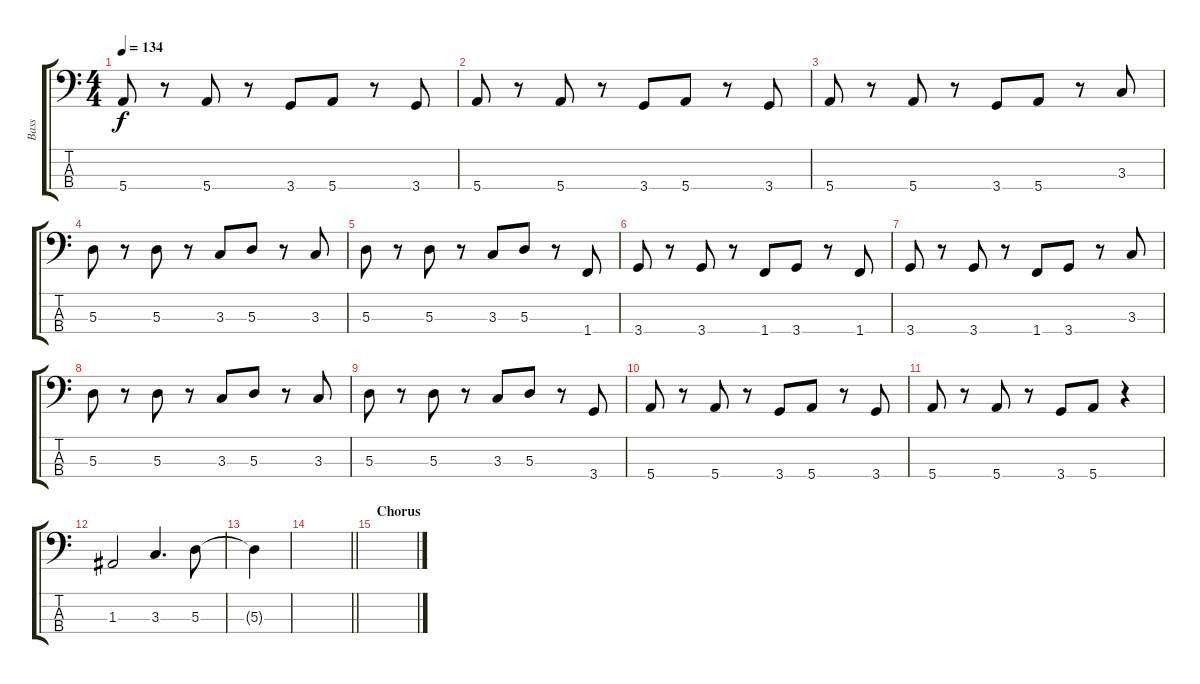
\track ("Bass" "Bass") {instrument fretlessbass}
\staff {score tabs}
\tuning (G2 D2 A1 E1) {hide}
\ts (4 4)
\tempo 134
\clef f4
\ks c
5.4.8{dy f} r.8 5.4.8 r.8 3.4.8 5.4.8 r.8 3.4.8 |
5.4.8 r.8 5.4.8 r.8 3.4.8 5.4.8 r.8 3.4.8 |
5.4.8 r.8 5.4.8 r.8 3.4.8 5.4.8 r.8 3.3.8 |
5.3.8 r.8 5.3.8 r.8 3.3.8 5.3.8 r.8 3.3.8 |
5.3.8 r.8 5.3.8 r.8 3.3.8 5.3.8 r.8 1.4.8 |
3.4.8 r.8 3.4.8 r.8 1.4.8 3.4.8 r.8 1.4.8 |
3.4.8 r.8 3.4.8 r.8 1.4.8 3.4.8 r.8 3.3.8 |
5.3.8 r.8 5.3.8 r.8 3.3.8 5.3.8 r.8 3.3.8 |
5.3.8 r.8 5.3.8 r.8 3.3.8 5.3.8 r.8 3.4.8 |
5.4.8 r.8 5.4.8 r.8 3.4.8 5.4.8 r.8 3.4.8 |
5.4.8 r.8 5.4.8 r.8 3.4.8 5.4.8 r.4 |
1.3.2 3.3.4{d} 5.3.8 |
5.3{t}.4 |
\barLineRight lightlight
|
\section ("" "Chorus")
